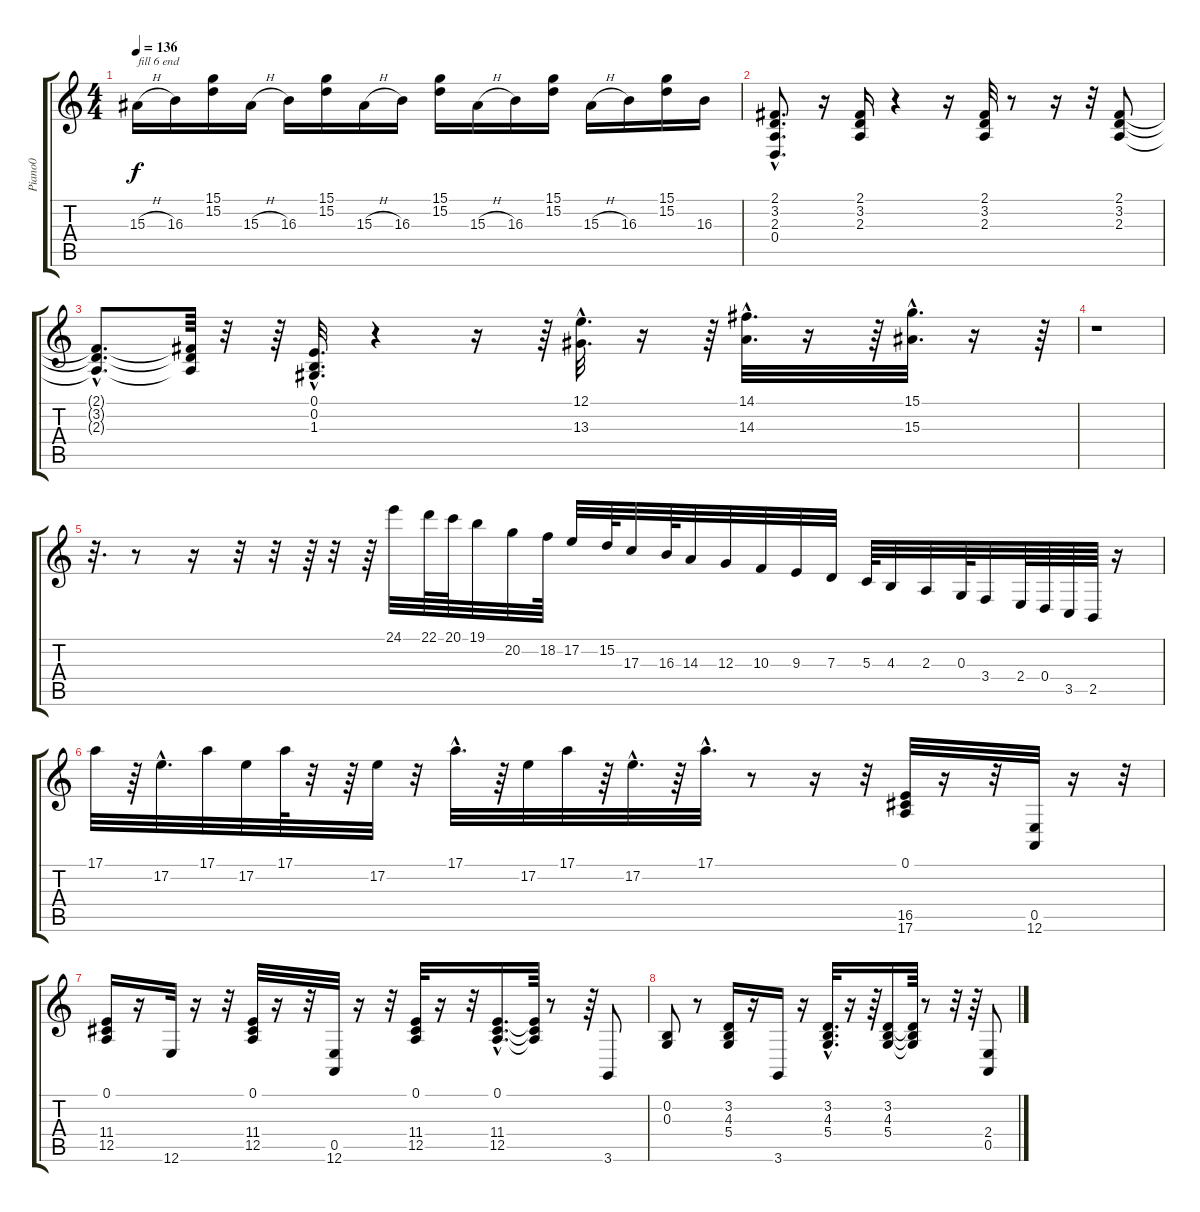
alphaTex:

\track ("Piano0" "Piano0") {instrument acousticgrandpiano}
\staff {score tabs}
\tuning (E4 B3 G3 D3 A2 E2) {hide}
\ts (4 4)
\tempo 136
\clef g2
\ks c
15.3{h}.16{txt "fill 6 end" dy f} 16.3.16 (15.1 15.2).16 15.3{h}.16 16.3.16 (15.1 15.2).16 15.3{h}.16 16.3.16 (15.1 15.2).16 15.3{h}.16 16.3.16 (15.1 15.2).16 15.3{h}.16 16.3.16 (15.1 15.2).16 16.3.16 |
(2.1{hac} 3.2{hac} 2.3{hac} 0.4{hac}).8{d} r.16 (2.1 3.2 2.3).16 r.4 r.16 (2.1 3.2 2.3).32 r.8 r.16 r.32 (2.1 3.2 2.3).8 |
(2.1{hac t} 3.2{hac t} 2.3{hac t}).8{d} (2.1{t} 3.2{t} 2.3{t}).64 r.32 r.64 (0.1{hac} 0.2{hac} 1.3{hac}).32{d} r.4 r.16 r.64 (12.1{hac} 13.3{hac}).32{d} r.16 r.64 (14.1{hac} 14.3{hac}).32{d} r.16 r.64 (15.1{hac} 15.3{hac}).32{d} r.16 r.64 |
r.1 |
r.32{d} r.8 r.16 r.32 r.32 r.64 r.32 r.64 24.1.32 22.1.64 20.1.64 19.1.32 20.2.32 18.2.64 17.2.32 15.2.64 17.3.32 16.3.64 14.3.32 12.3.32 10.3.32 9.3.32 7.3.32 5.3.64 4.3.32 2.3.32 0.3.64 3.4.32 2.4.64 0.4.64 3.5.64 2.5.64 r.16 |
17.1.32 r.64 17.2{hac}.32{d} 17.1.32 17.2.32 17.1.64 r.32 r.64 17.2.32 r.32 17.1{hac}.32{d} r.64 17.2.32 17.1.32 r.64 17.2{hac}.32{d} r.64 17.1{hac}.32{d} r.8 r.16 r.32 (0.1 16.5 17.6).32 r.16 r.32 (0.5 12.6).32 r.16 r.32 |
(0.1 11.4 12.5).16 r.16 12.6.32 r.16 r.32 (0.1 11.4 12.5).32 r.16 r.32 (0.5 12.6).32 r.16 r.32 (0.1 11.4 12.5).32 r.16 r.32 (0.1{hac} 11.4{hac} 12.5{hac}).16{d} (0.1{t} 11.4{t} 12.5{t}).64 r.8 r.64 3.6.8 |
(0.2 0.3).8 r.8 (3.2 4.3 5.4).16 r.16 3.6.16 r.16 (3.2{hac} 4.3{hac} 5.4{hac}).32{d} r.16 r.64 (3.2 4.3 5.4).16 (3.2{t} 4.3{t} 5.4{t}).64 r.8 r.32 r.64 (2.4 0.5).8
